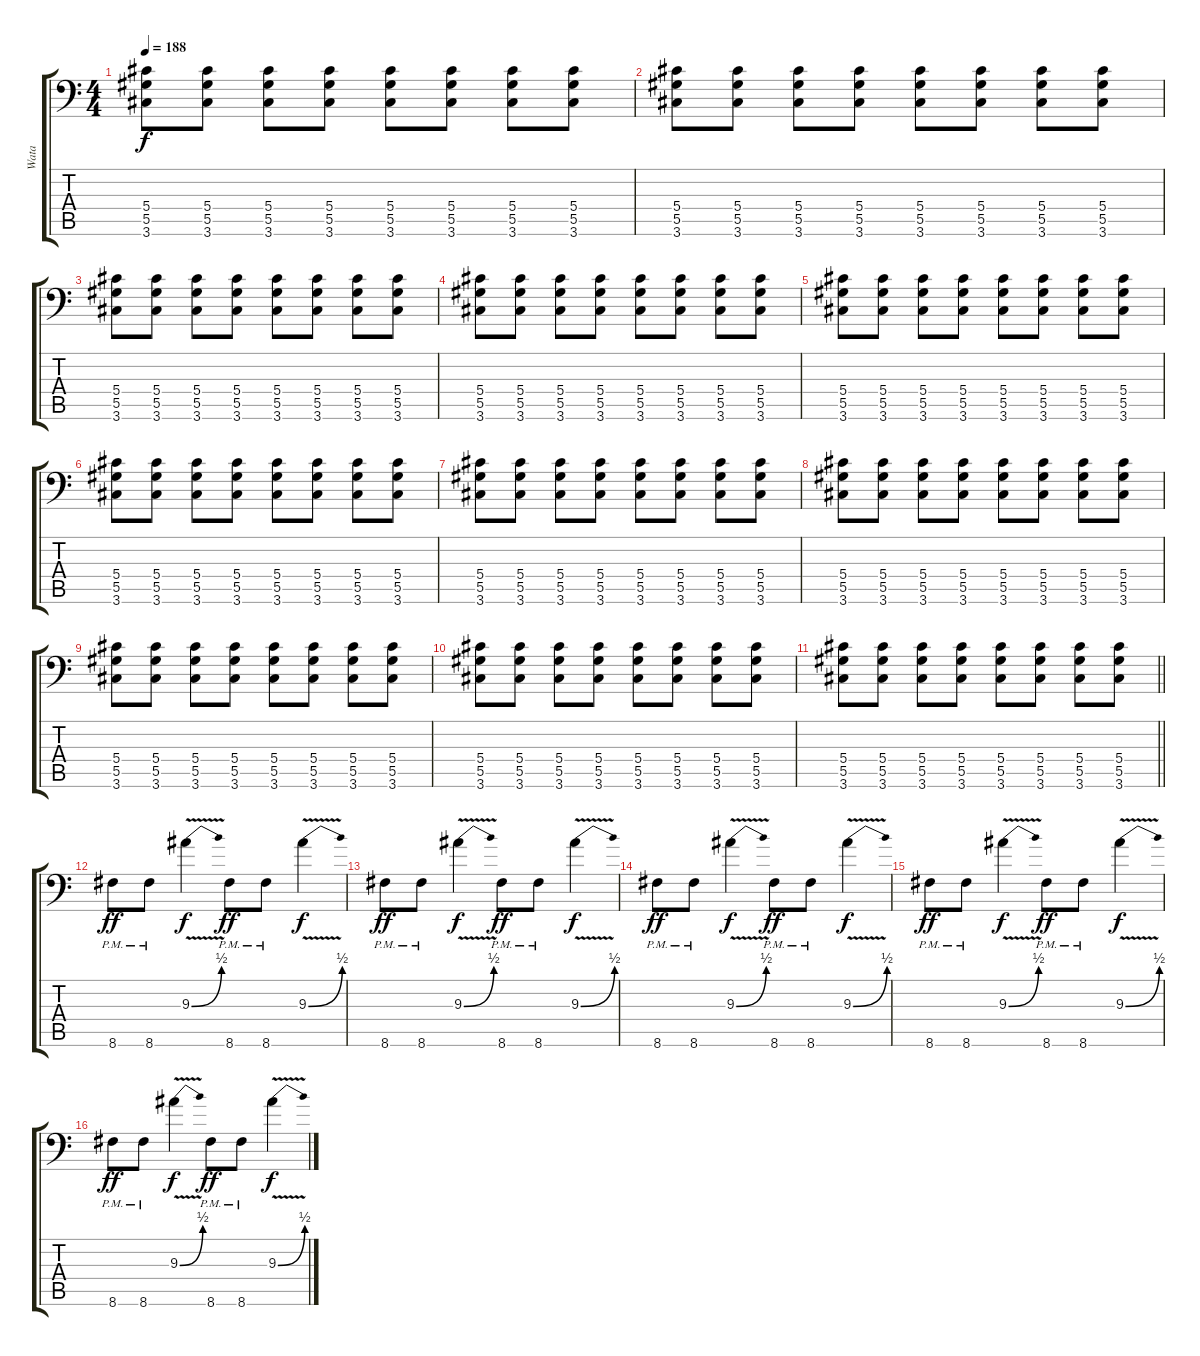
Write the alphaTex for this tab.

\track ("Wata" "Wata") {instrument distortionguitar}
\staff {score tabs}
\tuning (Bb3 F3 Db3 Ab2 Eb2 Bb1) {hide}
\ts (4 4)
\tempo 188
\clef f4
\ks c
(5.4 5.5 3.6).8{dy f} (5.4 5.5 3.6).8 (5.4 5.5 3.6).8 (5.4 5.5 3.6).8 (5.4 5.5 3.6).8 (5.4 5.5 3.6).8 (5.4 5.5 3.6).8 (5.4 5.5 3.6).8 |
(5.4 5.5 3.6).8 (5.4 5.5 3.6).8 (5.4 5.5 3.6).8 (5.4 5.5 3.6).8 (5.4 5.5 3.6).8 (5.4 5.5 3.6).8 (5.4 5.5 3.6).8 (5.4 5.5 3.6).8 |
(5.4 5.5 3.6).8 (5.4 5.5 3.6).8 (5.4 5.5 3.6).8 (5.4 5.5 3.6).8 (5.4 5.5 3.6).8 (5.4 5.5 3.6).8 (5.4 5.5 3.6).8 (5.4 5.5 3.6).8 |
(5.4 5.5 3.6).8 (5.4 5.5 3.6).8 (5.4 5.5 3.6).8 (5.4 5.5 3.6).8 (5.4 5.5 3.6).8 (5.4 5.5 3.6).8 (5.4 5.5 3.6).8 (5.4 5.5 3.6).8 |
(5.4 5.5 3.6).8 (5.4 5.5 3.6).8 (5.4 5.5 3.6).8 (5.4 5.5 3.6).8 (5.4 5.5 3.6).8 (5.4 5.5 3.6).8 (5.4 5.5 3.6).8 (5.4 5.5 3.6).8 |
(5.4 5.5 3.6).8 (5.4 5.5 3.6).8 (5.4 5.5 3.6).8 (5.4 5.5 3.6).8 (5.4 5.5 3.6).8 (5.4 5.5 3.6).8 (5.4 5.5 3.6).8 (5.4 5.5 3.6).8 |
(5.4 5.5 3.6).8 (5.4 5.5 3.6).8 (5.4 5.5 3.6).8 (5.4 5.5 3.6).8 (5.4 5.5 3.6).8 (5.4 5.5 3.6).8 (5.4 5.5 3.6).8 (5.4 5.5 3.6).8 |
(5.4 5.5 3.6).8 (5.4 5.5 3.6).8 (5.4 5.5 3.6).8 (5.4 5.5 3.6).8 (5.4 5.5 3.6).8 (5.4 5.5 3.6).8 (5.4 5.5 3.6).8 (5.4 5.5 3.6).8 |
(5.4 5.5 3.6).8 (5.4 5.5 3.6).8 (5.4 5.5 3.6).8 (5.4 5.5 3.6).8 (5.4 5.5 3.6).8 (5.4 5.5 3.6).8 (5.4 5.5 3.6).8 (5.4 5.5 3.6).8 |
(5.4 5.5 3.6).8 (5.4 5.5 3.6).8 (5.4 5.5 3.6).8 (5.4 5.5 3.6).8 (5.4 5.5 3.6).8 (5.4 5.5 3.6).8 (5.4 5.5 3.6).8 (5.4 5.5 3.6).8 |
\barLineRight lightlight
(5.4 5.5 3.6).8 (5.4 5.5 3.6).8 (5.4 5.5 3.6).8 (5.4 5.5 3.6).8 (5.4 5.5 3.6).8 (5.4 5.5 3.6).8 (5.4 5.5 3.6).8 (5.4 5.5 3.6).8 |
\section ("" "")
8.6{pm}.8{dy ff} 8.6{pm}.8 9.3{be (bend 0 0 60 2) v}.4{dy f} 8.6{pm}.8{dy ff} 8.6{pm}.8 9.3{be (bend 0 0 60 2) v}.4{dy f} |
8.6{pm}.8{dy ff} 8.6{pm}.8 9.3{be (bend 0 0 60 2) v}.4{dy f} 8.6{pm}.8{dy ff} 8.6{pm}.8 9.3{be (bend 0 0 60 2) v}.4{dy f} |
8.6{pm}.8{dy ff} 8.6{pm}.8 9.3{be (bend 0 0 60 2) v}.4{dy f} 8.6{pm}.8{dy ff} 8.6{pm}.8 9.3{be (bend 0 0 60 2) v}.4{dy f} |
8.6{pm}.8{dy ff} 8.6{pm}.8 9.3{be (bend 0 0 60 2) v}.4{dy f} 8.6{pm}.8{dy ff} 8.6{pm}.8 9.3{be (bend 0 0 60 2) v}.4{dy f} |
8.6{pm}.8{dy ff} 8.6{pm}.8 9.3{be (bend 0 0 60 2) v}.4{dy f} 8.6{pm}.8{dy ff} 8.6{pm}.8 9.3{be (bend 0 0 60 2) v}.4{dy f}
